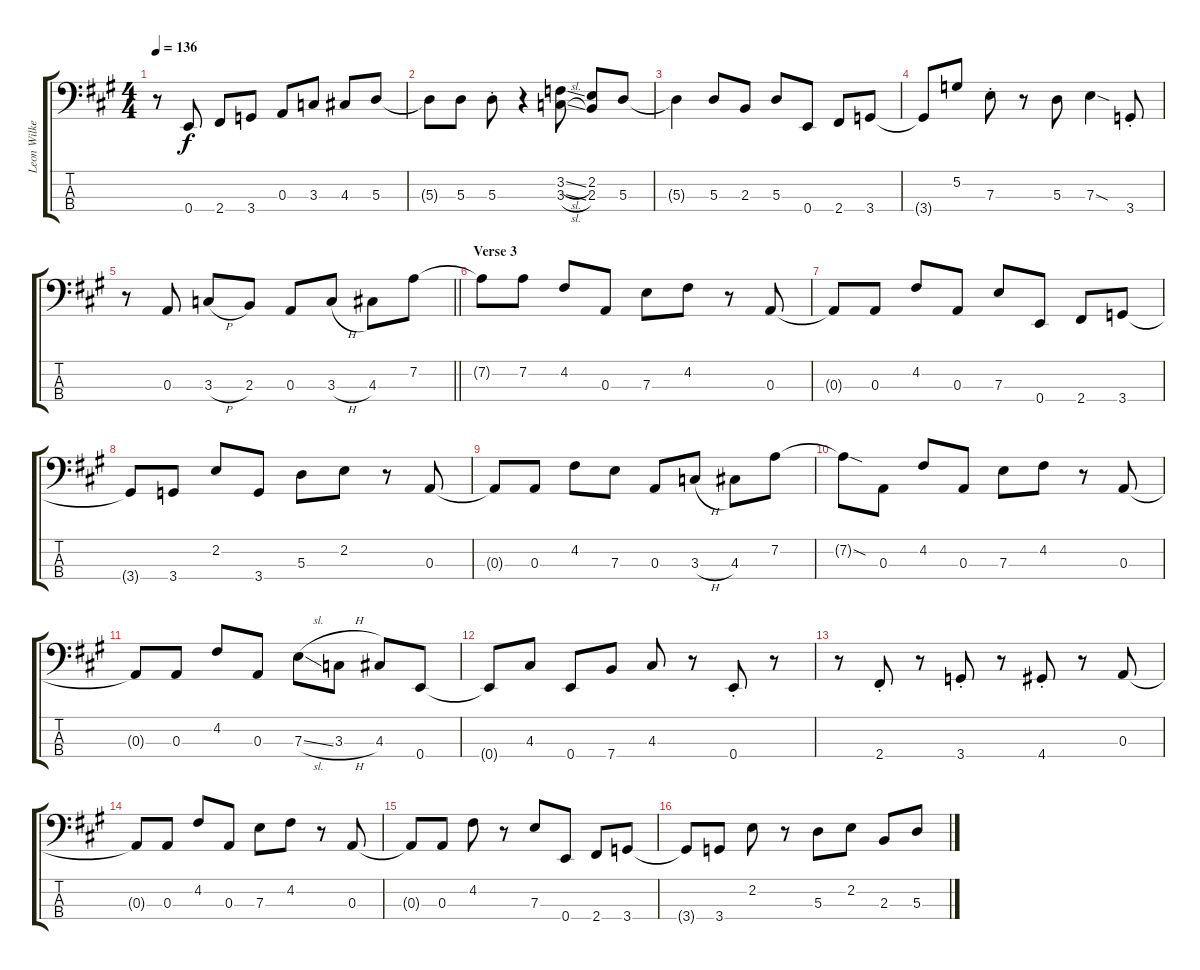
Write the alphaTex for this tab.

\track ("Leon Wilkeson - Bass" "Leon Wilke") {instrument electricbasspick}
\staff {score tabs}
\tuning (G2 D2 A1 E1) {hide}
\ts (4 4)
\tempo 136
\clef f4
\ks a
r.8{dy f} 0.4.8 2.4.8 3.4.8 0.3.8 3.3.8 4.3.8 5.3.8 |
5.3{t}.8 5.3.8 5.3{st}.8 r.4 (3.2{sl} 3.3{sl}).8 (2.2 2.3).8 5.3.8 |
5.3{t}.4 5.3.8 2.3.8 5.3.8 0.4.8 2.4.8 3.4.8 |
3.4{t}.8 5.2.8 7.3{st}.8 r.8 5.3.8 7.3{sod}.4 3.4{st}.8 |
\barLineRight lightlight
r.8 0.3.8 3.3{h}.8 2.3.8 0.3.8 3.3{h}.8 4.3.8 7.2.8 |
\section ("" "Verse 3")
7.2{t}.8 7.2.8 4.2.8 0.3.8 7.3.8 4.2.8 r.8 0.3.8 |
0.3{t}.8 0.3.8 4.2.8 0.3.8 7.3.8 0.4.8 2.4.8 3.4.8 |
3.4{t}.8 3.4.8 2.2.8 3.4.8 5.3.8 2.2.8 r.8 0.3.8 |
0.3{t}.8 0.3.8 4.2.8 7.3.8 0.3.8 3.3{h}.8 4.3.8 7.2.8 |
7.2{sod t}.8 0.3.8 4.2.8 0.3.8 7.3.8 4.2.8 r.8 0.3.8 |
0.3{t}.8 0.3.8 4.2.8 0.3.8 7.3{sl}.8 3.3{h}.8 4.3.8 0.4.8 |
0.4{t}.8 4.3.8 0.4.8 7.4.8 4.3.8 r.8 0.4{st}.8 r.8 |
r.8 2.4{st}.8 r.8 3.4{st}.8 r.8 4.4{st}.8 r.8 0.3.8 |
0.3{t}.8 0.3.8 4.2.8 0.3.8 7.3.8 4.2.8 r.8 0.3.8 |
0.3{t}.8 0.3.8 4.2.8 r.8 7.3.8 0.4.8 2.4.8 3.4.8 |
3.4{t}.8 3.4.8 2.2.8 r.8 5.3.8 2.2.8 2.3.8 5.3.8
